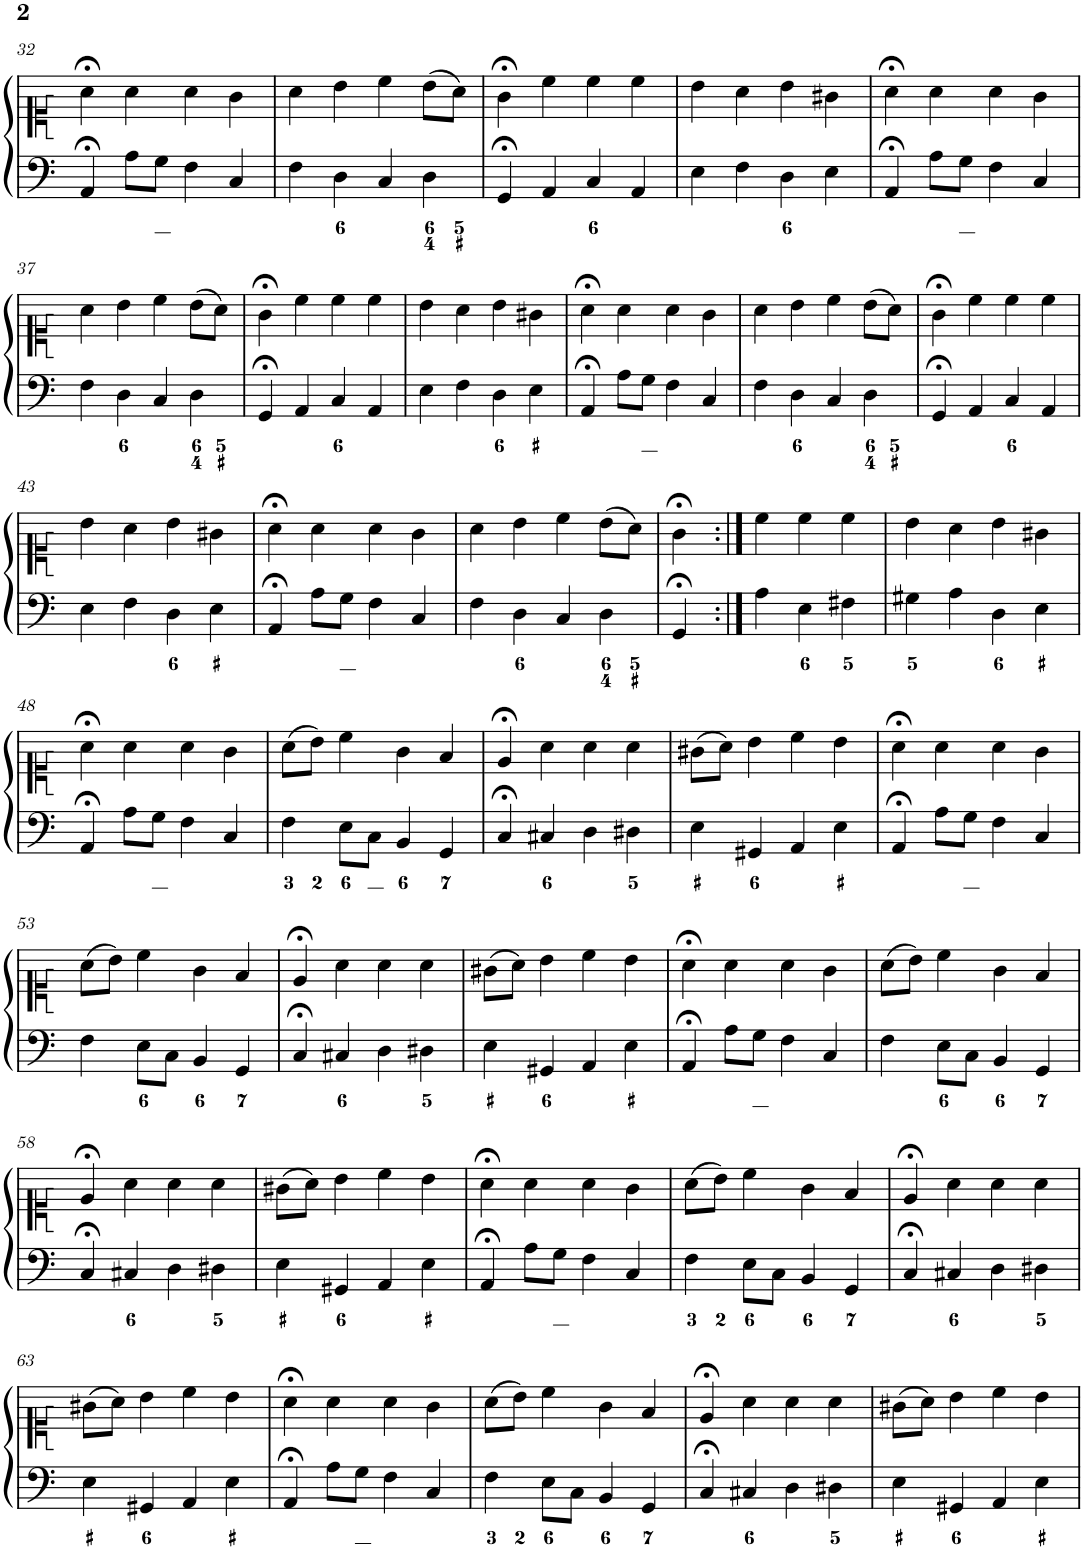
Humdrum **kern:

**kern	**kern
*part1	*part1
*staff2	*staff1
*I"Piano	*
*I'Pno.	*
!!LO:PB:g=z
*clefF4	*clefC1
*k[]	*k[]
*M4/4	*M4/4
*met(c)	*met(c)
=32	=32
4AA;</	4a;<\
8A\L	4a\
8G\J	.
4F\	4a\
4C/	4g\
=33	=33
4F\	4a\
4D\	4b\
4C/	4cc\
4D\	(8b\L
.	8a\J)
=34	=34
4GG;</	4g;<\
4AA/	4cc\
4C/	4cc\
4AA/	4cc\
=35	=35
4E\	4b\
4F\	4a\
4D\	4b\
4E\	4g#X\
=36	=36
4AA;</	4a;<\
8A\L	4a\
8G\J	.
4F\	4a\
4C/	4g\
!!LO:LB:g=z
=37	=37
4F\	4a\
4D\	4b\
4C/	4cc\
4D\	(8b\L
.	8a\J)
=38	=38
4GG;</	4g;<\
4AA/	4cc\
4C/	4cc\
4AA/	4cc\
=39	=39
4E\	4b\
4F\	4a\
4D\	4b\
4E\	4g#X\
=40	=40
4AA;</	4a;<\
8A\L	4a\
8G\J	.
4F\	4a\
4C/	4g\
=41	=41
4F\	4a\
4D\	4b\
4C/	4cc\
4D\	(8b\L
.	8a\J)
=42	=42
4GG;</	4g;<\
4AA/	4cc\
4C/	4cc\
4AA/	4cc\
!!LO:LB:g=z
=43	=43
4E\	4b\
4F\	4a\
4D\	4b\
4E\	4g#X\
=44	=44
4AA;</	4a;<\
8A\L	4a\
8G\J	.
4F\	4a\
4C/	4g\
=45	=45
4F\	4a\
4D\	4b\
4C/	4cc\
4D\	(8b\L
.	8a\J)
==46	==46
4GG;</	4g;<\
4A\	4cc\
4E\	4cc\
4F#X\	4cc\
=47	=47
4G#X\	4b\
4A\	4a\
4D\	4b\
4E\	4g#X\
!!LO:LB:g=z
=48	=48
4AA;</	4a;<\
8A\L	4a\
8G\J	.
4F\	4a\
4C/	4g\
=49	=49
4F\	(8a\L
.	8b\J)
8E\L	4cc\
8C\J	.
4BB/	4g\
4GG/	4f/
=50	=50
4C;</	4e;</
4C#X/	4a\
4D\	4a\
4D#X\	4a\
=51	=51
4E\	(8g#X\L
.	8a\J)
4GG#X/	4b\
4AA/	4cc\
4E\	4b\
=52	=52
4AA;</	4a;<\
8A\L	4a\
8G\J	.
4F\	4a\
4C/	4g\
!!LO:LB:g=z
=53	=53
4F\	(8a\L
.	8b\J)
8E\L	4cc\
8C\J	.
4BB/	4g\
4GG/	4f/
=54	=54
4C;</	4e;</
4C#X/	4a\
4D\	4a\
4D#X\	4a\
=55	=55
4E\	(8g#X\L
.	8a\J)
4GG#X/	4b\
4AA/	4cc\
4E\	4b\
=56	=56
4AA;</	4a;<\
8A\L	4a\
8G\J	.
4F\	4a\
4C/	4g\
=57	=57
4F\	(8a\L
.	8b\J)
8E\L	4cc\
8C\J	.
4BB/	4g\
4GG/	4f/
!!LO:LB:g=z
=58	=58
4C;</	4e;</
4C#X/	4a\
4D\	4a\
4D#X\	4a\
=59	=59
4E\	(8g#X\L
.	8a\J)
4GG#X/	4b\
4AA/	4cc\
4E\	4b\
=60	=60
4AA;</	4a;<\
8A\L	4a\
8G\J	.
4F\	4a\
4C/	4g\
=61	=61
4F\	(8a\L
.	8b\J)
8E\L	4cc\
8C\J	.
4BB/	4g\
4GG/	4f/
=62	=62
4C;</	4e;</
4C#X/	4a\
4D\	4a\
4D#X\	4a\
!!LO:LB:g=z
=63	=63
4E\	(8g#X\L
.	8a\J)
4GG#X/	4b\
4AA/	4cc\
4E\	4b\
=64	=64
4AA;</	4a;<\
8A\L	4a\
8G\J	.
4F\	4a\
4C/	4g\
=65	=65
4F\	(8a\L
.	8b\J)
8E\L	4cc\
8C\J	.
4BB/	4g\
4GG/	4f/
=66	=66
4C;</	4e;</
4C#X/	4a\
4D\	4a\
4D#X\	4a\
=67	=67
4E\	(8g#X\L
.	8a\J)
4GG#X/	4b\
4AA/	4cc\
4E\	4b\
=	=
*-	*-
